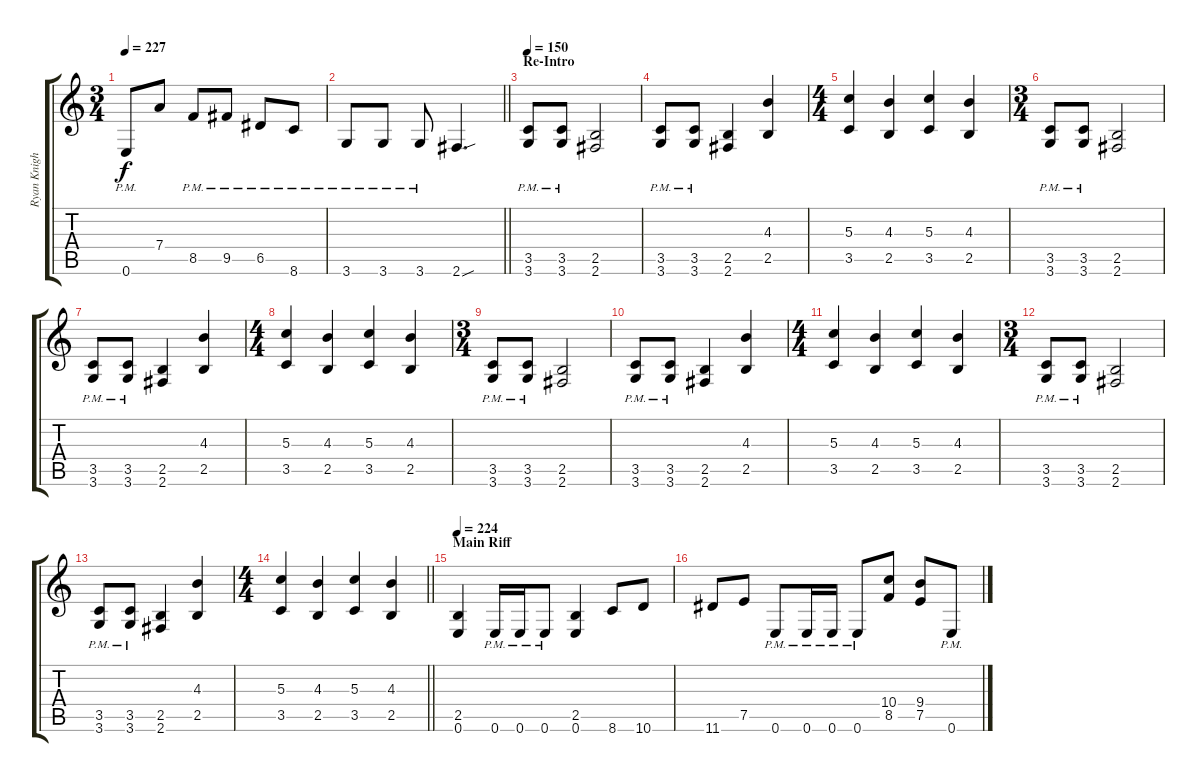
\track ("Ryan Knight Rhythm" "Ryan Knigh") {instrument distortionguitar}
\staff {score tabs}
\tuning (E4 B3 G3 D3 A2 E2) {hide}
\ts (3 4)
\tempo 227
\clef g2
\ks c
0.6{pm}.8{dy f} 7.4.8 8.5{pm}.8 9.5{pm}.8 6.5{pm}.8 8.6{pm}.8 |
\barLineRight lightlight
3.6{pm}.8 3.6{pm}.8 3.6{pm}.8 2.6{sou}.4{d} |
\section ("" "Re-Intro")
\tempo 150
(3.5{pm} 3.6{pm}).8 (3.5{pm} 3.6{pm}).8 (2.5 2.6).2 |
(3.5{pm} 3.6{pm}).8 (3.5{pm} 3.6{pm}).8 (2.5 2.6).4 (4.3 2.5).4 |
\ts (4 4)
(5.3 3.5).4 (4.3 2.5).4 (5.3 3.5).4 (4.3 2.5).4 |
\ts (3 4)
(3.5{pm} 3.6{pm}).8 (3.5{pm} 3.6{pm}).8 (2.5 2.6).2 |
(3.5{pm} 3.6{pm}).8 (3.5{pm} 3.6{pm}).8 (2.5 2.6).4 (4.3 2.5).4 |
\ts (4 4)
(5.3 3.5).4 (4.3 2.5).4 (5.3 3.5).4 (4.3 2.5).4 |
\ts (3 4)
(3.5{pm} 3.6{pm}).8 (3.5{pm} 3.6{pm}).8 (2.5 2.6).2 |
(3.5{pm} 3.6{pm}).8 (3.5{pm} 3.6{pm}).8 (2.5 2.6).4 (4.3 2.5).4 |
\ts (4 4)
(5.3 3.5).4 (4.3 2.5).4 (5.3 3.5).4 (4.3 2.5).4 |
\ts (3 4)
(3.5{pm} 3.6{pm}).8 (3.5{pm} 3.6{pm}).8 (2.5 2.6).2 |
(3.5{pm} 3.6{pm}).8 (3.5{pm} 3.6{pm}).8 (2.5 2.6).4 (4.3 2.5).4 |
\ts (4 4)
\barLineRight lightlight
(5.3 3.5).4 (4.3 2.5).4 (5.3 3.5).4 (4.3 2.5).4 |
\section ("" "Main Riff")
\tempo 224
(2.5 0.6).4 0.6{pm}.16 0.6{pm}.16 0.6{pm}.8 (2.5 0.6).4 8.6.8 10.6.8 |
11.6.8 7.5.8 0.6{pm}.8 0.6{pm}.16 0.6{pm}.16 0.6{pm}.8 (10.4 8.5).8 (9.4 7.5).8 0.6{pm}.8
